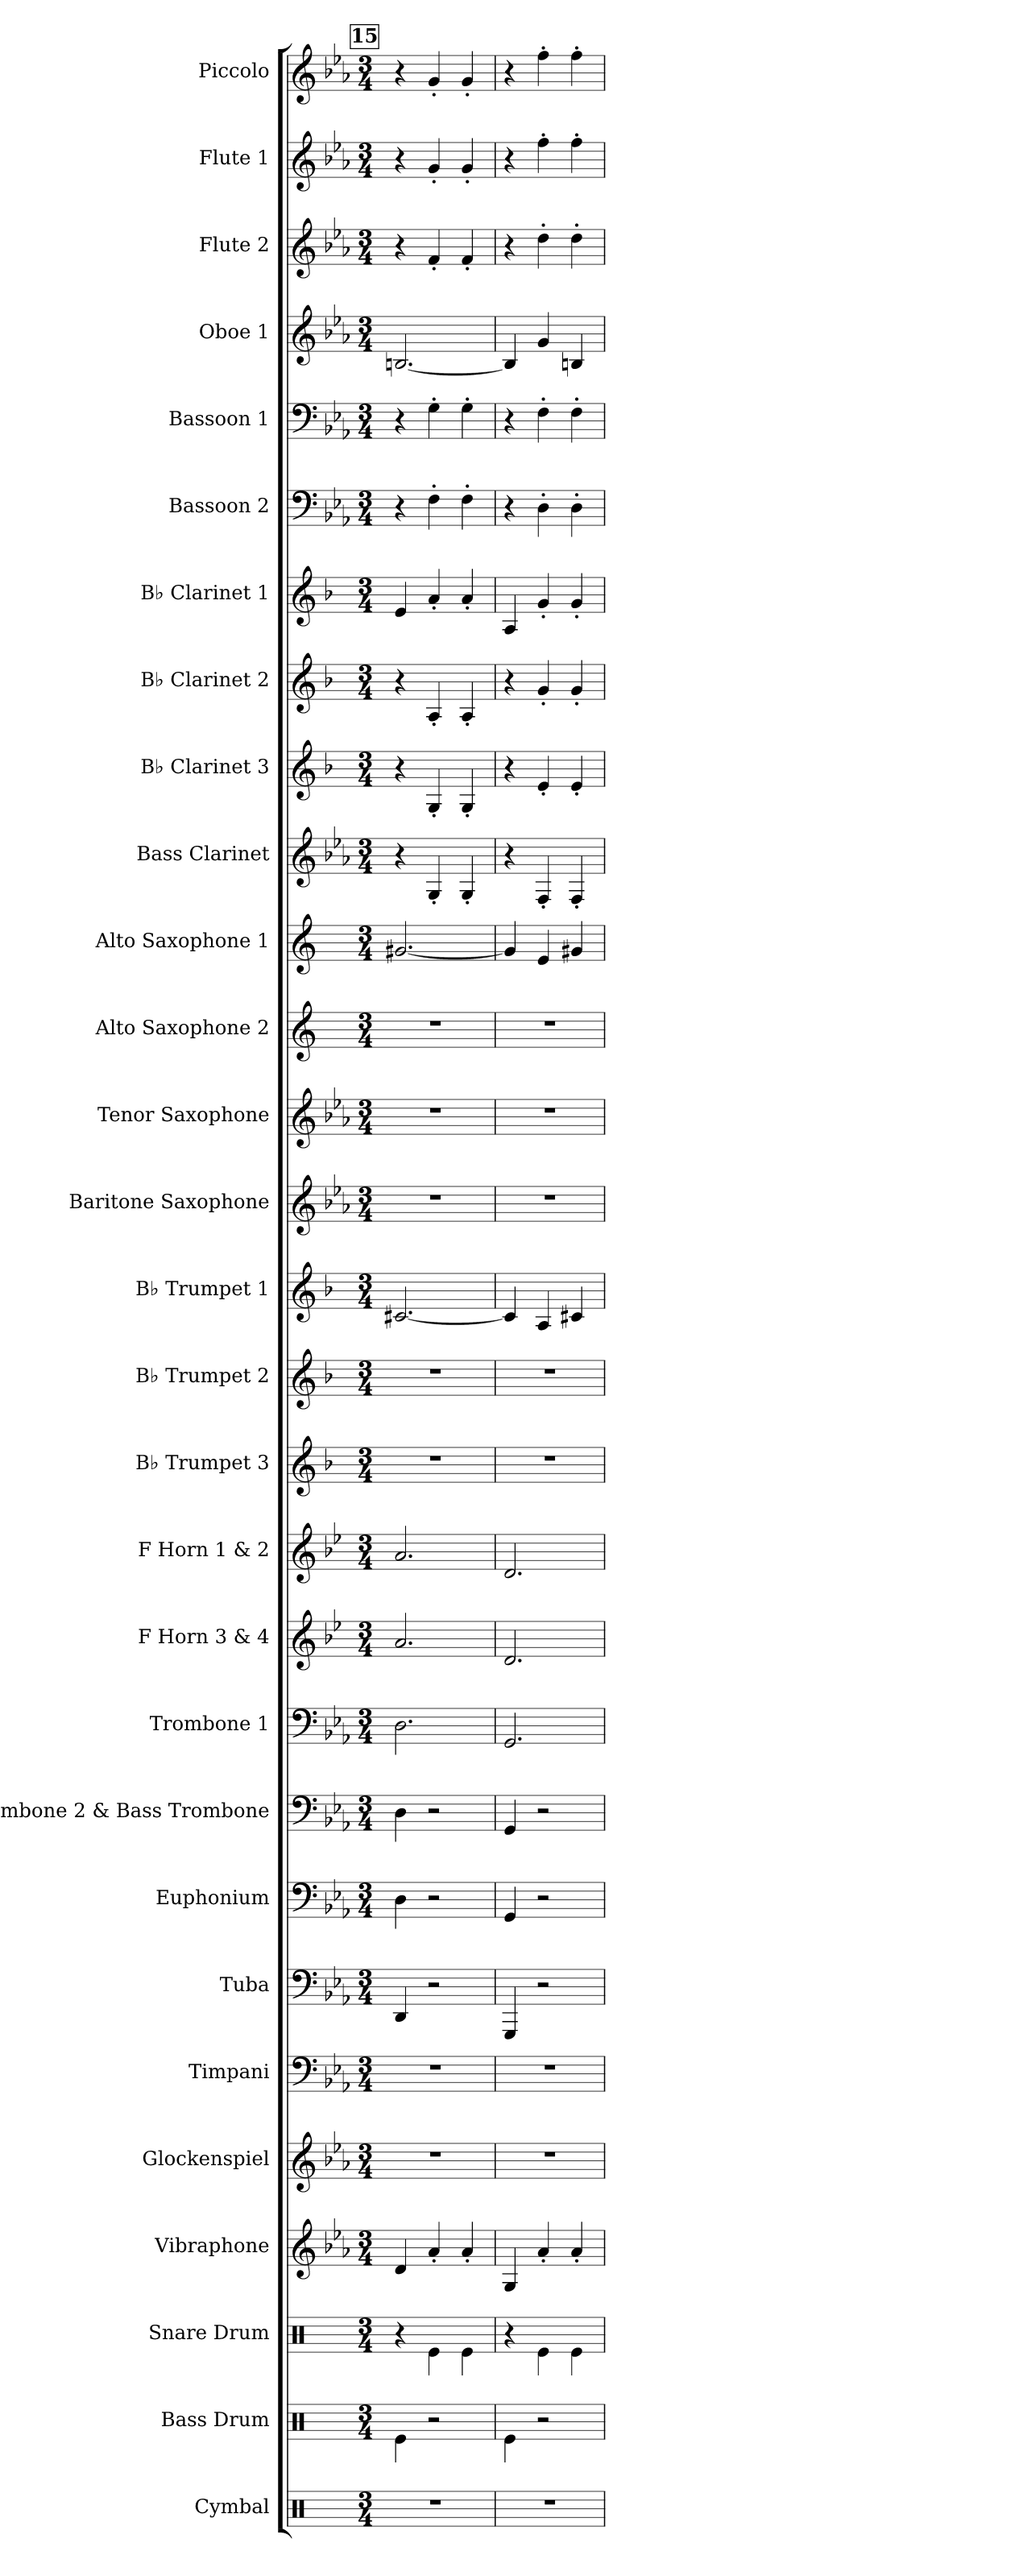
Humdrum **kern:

**kern	**kern	**kern	**kern	**kern	**kern	**kern	**kern	**kern	**kern	**kern	**kern	**kern	**kern	**kern	**kern	**kern	**kern	**kern	**kern	**kern	**kern	**kern	**kern	**kern	**kern	**kern	**kern	**kern
*part29	*part28	*part27	*part26	*part25	*part24	*part23	*part22	*part21	*part20	*part19	*part18	*part17	*part16	*part15	*part14	*part13	*part12	*part11	*part10	*part9	*part8	*part7	*part6	*part5	*part4	*part3	*part2	*part1
*staff29	*staff28	*staff27	*staff26	*staff25	*staff24	*staff23	*staff22	*staff21	*staff20	*staff19	*staff18	*staff17	*staff16	*staff15	*staff14	*staff13	*staff12	*staff11	*staff10	*staff9	*staff8	*staff7	*staff6	*staff5	*staff4	*staff3	*staff2	*staff1
*I"Cymbal	*I"Bass Drum	*I"Snare Drum	*I"Vibraphone	*I"Glockenspiel	*I"Timpani	*I"Tuba	*I"Euphonium	*I"Trombone 2 &amp; Bass Trombone	*I"Trombone 1	*I"F Horn 3 &amp; 4	*I"F Horn 1 &amp; 2	*I"B♭ Trumpet 3	*I"B♭ Trumpet 2	*I"B♭ Trumpet 1	*I"Baritone Saxophone	*I"Tenor Saxophone	*I"Alto Saxophone 2	*I"Alto Saxophone 1	*I"Bass Clarinet	*I"B♭ Clarinet 3	*I"B♭ Clarinet 2	*I"B♭ Clarinet 1	*I"Bassoon 2	*I"Bassoon 1	*I"Oboe 1	*I"Flute 2	*I"Flute 1	*I"Piccolo
*I'Cym.	*I'B. Dr.	*I'Sn. Dr.	*I'Vib.	*I'Glk.	*I'Timp.	*I'Tba.	*I'Euph.	*I'Tbn. 2 B. Tbn.	*I'Tbn. 1	*I'F Hn. 3 4	*I'F Hn. 1 2	*I'B♭ Tpt. 3	*I'B♭ Tpt. 2	*I'B♭ Tpt. 1	*I'Bar. Sax.	*I'T. Sax.	*I'A. Sax. 2	*I'A. Sax. 1	*I'B. Cl.	*I'B♭ Cl. 3	*I'B♭ Cl. 2	*I'B♭ Cl. 1	*I'Bsn. 2	*I'Bsn. 1	*I'Ob. 1	*I'Fl. 2	*I'Fl. 1	*I'Picc.
*clefX	*clefX	*clefX	*clefG2	*clefG2	*clefF4	*clefF4	*clefF4	*clefF4	*clefF4	*clefG2	*clefG2	*clefG2	*clefG2	*clefG2	*clefG2	*clefG2	*clefG2	*clefG2	*clefG2	*clefG2	*clefG2	*clefG2	*clefF4	*clefF4	*clefG2	*clefG2	*clefG2	*clefG2
*	*	*	*	*ITrd-14c-24	*	*	*	*	*	*ITrd4c7	*ITrd4c7	*ITrd1c2	*ITrd1c2	*ITrd1c2	*ITrd12c21	*ITrd8c14	*ITrd5c9	*ITrd5c9	*ITrd8c14	*ITrd1c2	*ITrd1c2	*ITrd1c2	*	*	*	*	*	*ITrd-7c-12
*k[]	*k[]	*k[]	*k[b-e-a-]	*k[b-e-a-]	*k[b-e-a-]	*k[b-e-a-]	*k[b-e-a-]	*k[b-e-a-]	*k[b-e-a-]	*k[b-e-a-]	*k[b-e-a-]	*k[b-e-a-]	*k[b-e-a-]	*k[b-e-a-]	*k[b-e-a-]	*k[b-e-a-]	*k[b-e-a-]	*k[b-e-a-]	*k[b-e-a-]	*k[b-e-a-]	*k[b-e-a-]	*k[b-e-a-]	*k[b-e-a-]	*k[b-e-a-]	*k[b-e-a-]	*k[b-e-a-]	*k[b-e-a-]	*k[b-e-a-]
*M3/4	*M3/4	*M3/4	*M3/4	*M3/4	*M3/4	*M3/4	*M3/4	*M3/4	*M3/4	*M3/4	*M3/4	*M3/4	*M3/4	*M3/4	*M3/4	*M3/4	*M3/4	*M3/4	*M3/4	*M3/4	*M3/4	*M3/4	*M3/4	*M3/4	*M3/4	*M3/4	*M3/4	*M3/4
!!LO:REH:place=s1:a:B:fs=14:t=15
=15	=15	=15	=15	=15	=15	=15	=15	=15	=15	=15	=15	=15	=15	=15	=15	=15	=15	=15	=15	=15	=15	=15	=15	=15	=15	=15	=15	=15
2.r	4Re\	4r	4d/	2.r	2.r	4DD/	4D\	4D\	2.D\	2.d/	2.d/	2.r	2.r	[2.Bn/	2.r	2.r	2.r	[2.Bn/	4r	4r	4r	4d/	4r	4r	[2.Bn/	4r	4r	4r
.	2r	4Re\	4a-'/	.	.	2r	2r	2r	.	.	.	.	.	.	.	.	.	.	4GG'/	4F'/	4G'/	4g'/	4F'\	4G'\	.	4f'/	4g'/	4gg'/
.	.	4Re\	4a-'/	.	.	.	.	.	.	.	.	.	.	.	.	.	.	.	4GG'/	4F'/	4G'/	4g'/	4F'\	4G'\	.	4f'/	4g'/	4gg'/
=16	=16	=16	=16	=16	=16	=16	=16	=16	=16	=16	=16	=16	=16	=16	=16	=16	=16	=16	=16	=16	=16	=16	=16	=16	=16	=16	=16	=16
2.r	4Re\	4r	4G/	2.r	2.r	4GGG/	4GG/	4GG/	2.GG/	2.G/	2.G/	2.r	2.r	4B/]	2.r	2.r	2.r	4B/]	4r	4r	4r	4G/	4r	4r	4B/]	4r	4r	4r
.	2r	4Re\	4a-'/	.	.	2r	2r	2r	.	.	.	.	.	4G/	.	.	.	4G/	4FF'/	4d'/	4f'/	4f'/	4D'\	4F'\	4g/	4dd'\	4ff'\	4fff'\
.	.	4Re\	4a-'/	.	.	.	.	.	.	.	.	.	.	4Bn/	.	.	.	4Bn/	4FF'/	4d'/	4f'/	4f'/	4D'\	4F'\	4Bn/	4dd'\	4ff'\	4fff'\
=	=	=	=	=	=	=	=	=	=	=	=	=	=	=	=	=	=	=	=	=	=	=	=	=	=	=	=	=
*-	*-	*-	*-	*-	*-	*-	*-	*-	*-	*-	*-	*-	*-	*-	*-	*-	*-	*-	*-	*-	*-	*-	*-	*-	*-	*-	*-	*-
